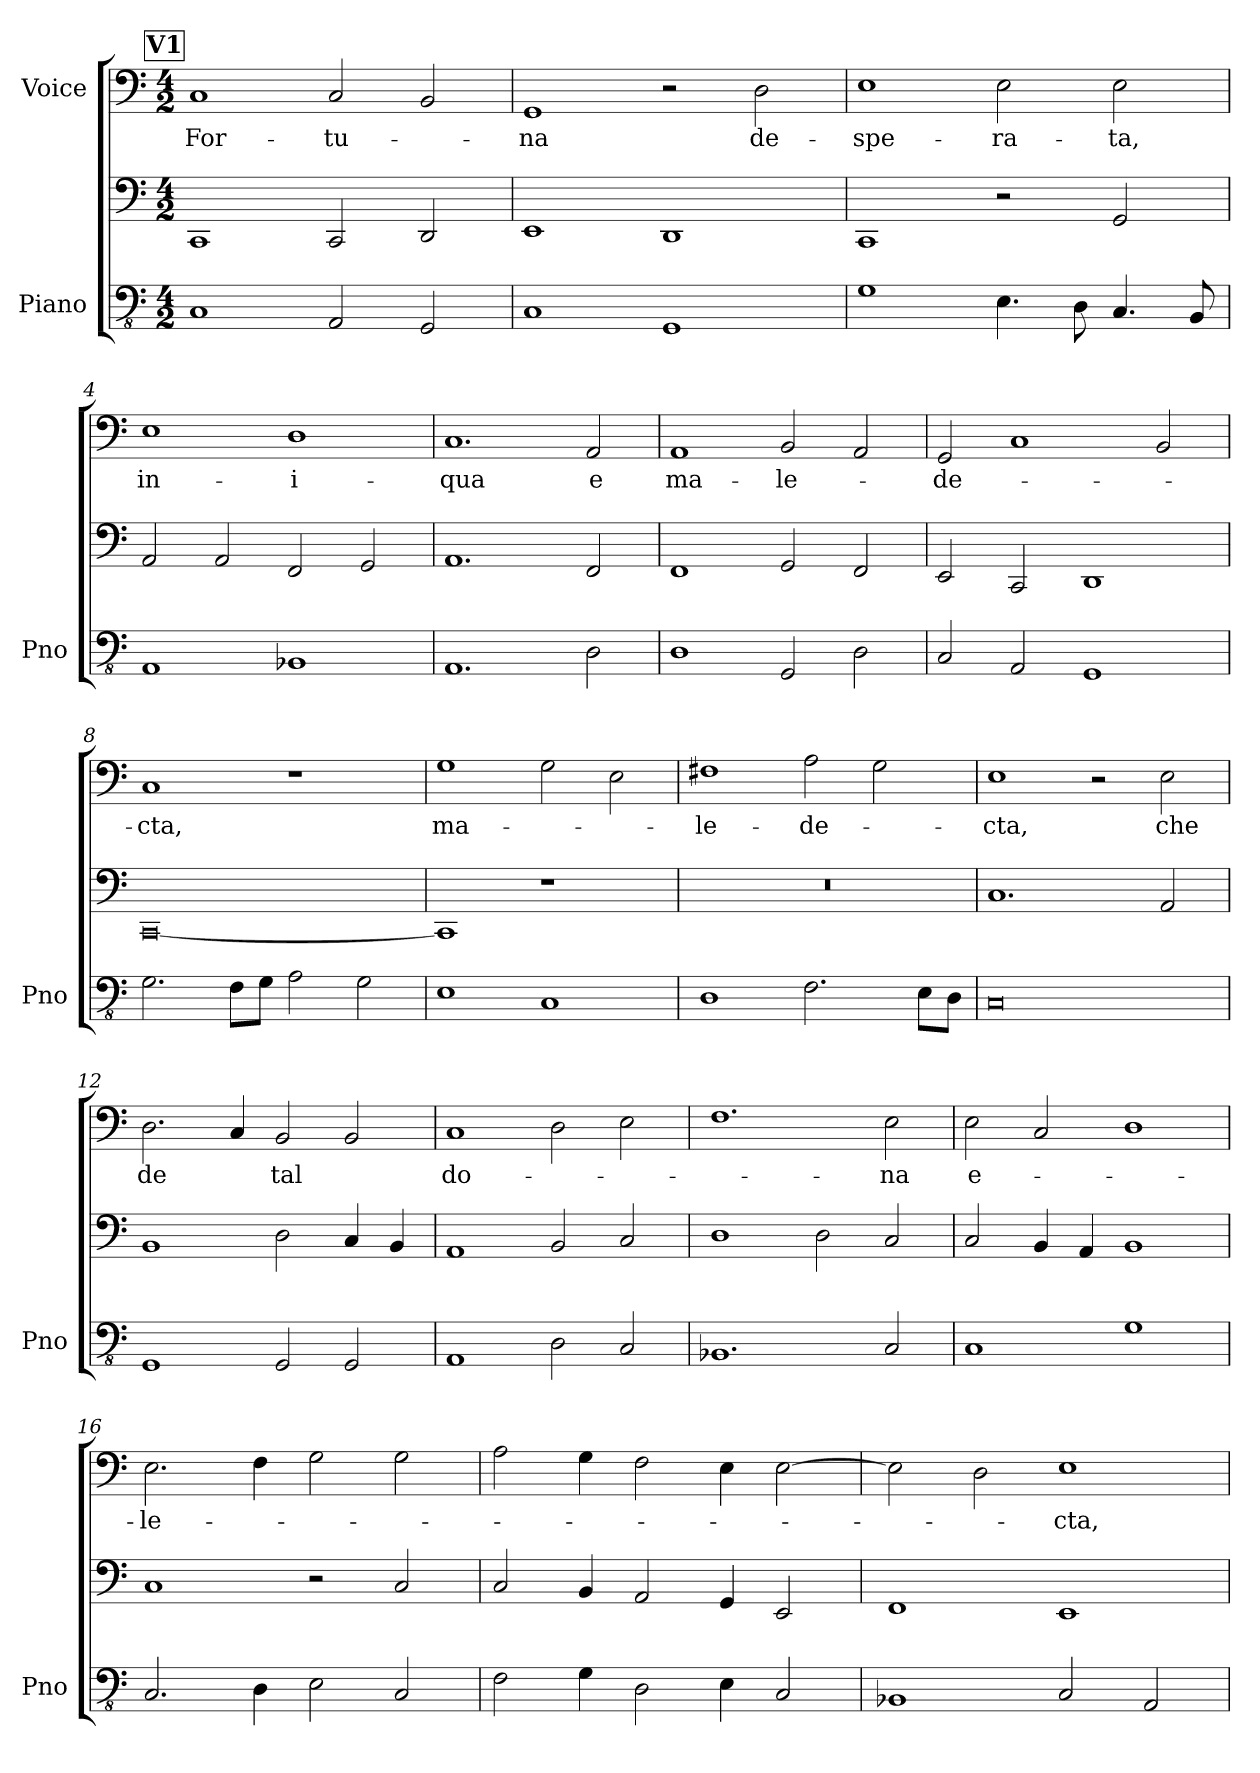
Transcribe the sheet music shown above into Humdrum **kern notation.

**kern	**kern	**kern	**text
*part2	*part2	*part1	*part1
*staff3	*staff2	*staff1	*staff1
*I"Piano	*	*I"Voice	*
*I'Pno	*	*	*
*clefFv4	*clefF4	*clefF4	*
*k[]	*k[]	*k[]	*
*M4/2	*M4/2	*M4/2	*
!!LO:REH:place=s1:a:B:cj:fs=14:t=V1
=1	=1	=1	=1
!	!	!	!LO:LY:b
1CC	1CC	1C	For-
!	!	!	!LO:LY:b
2AAA/	2CC/	2C/	-tu-
2GGG/	2DD/	2BB/	.
=2	=2	=2	=2
!	!	!	!LO:LY:b
1CC	1EE	1GG	-na
1GGG	1DD	2r	.
!	!	!	!LO:LY:b
.	.	2D\	de-
=3	=3	=3	=3
!	!	!	!LO:LY:b
1GG	1CC	1E	-spe-
!	!	!	!LO:LY:b
4.EE\	2r	2E\	-ra-
8DD\	.	.	.
!	!	!	!LO:LY:b
4.CC/	2GG/	2E\	-ta,
8BBB/	.	.	.
=4	=4	=4	=4
!	!	!	!LO:LY:b
1AAA	2AA/	1E	in-
.	2AA/	.	.
!	!	!	!LO:LY:b
1BBB-X	2FF/	1D	-i-
.	2GG/	.	.
!!LO:LB:g=z
=5	=5	=5	=5
!	!	!	!LO:LY:b
1.AAA	1.AA	1.C	-qua
!	!	!	!LO:LY:b
2DD\	2FF/	2AA/	e
=6	=6	=6	=6
!	!	!	!LO:LY:b
1DD	1FF	1AA	ma-
!	!	!	!LO:LY:b
2GGG/	2GG/	2BB/	-le-
2DD\	2FF/	2AA/	.
=7	=7	=7	=7
!	!	!	!LO:LY:b
2CC/	2EE/	2GG/	-de-
2AAA/	2CC/	1C	.
1GGG	1DD	.	.
.	.	2BB/	.
=8	=8	=8	=8
!	!	!	!LO:LY:b
2.GG\	[0CC	1C	-cta,
8FF\L	.	.	.
8GG\J	.	.	.
2AA\	.	1r	.
2GG\	.	.	.
=9	=9	=9	=9
!	!	!	!LO:LY:b
1EE	1CC]	1G	ma-
1CC	1r	2G\	.
.	.	2E\	.
!!LO:LB:g=z
=10	=10	=10	=10
!	!	!	!LO:LY:b
1DD	0r	1F#X	-le-
!	!	!	!LO:LY:b
2.FF\	.	2A\	-de-
.	.	2G\	.
8EE\L	.	.	.
8DD\J	.	.	.
=11	=11	=11	=11
!	!	!	!LO:LY:b
0CC	1.C	1E	-cta,
.	.	2r	.
!	!	!	!LO:LY:b
.	2AA/	2E\	che
=12	=12	=12	=12
!	!	!	!LO:LY:b
1GGG	1BB	2.D\	-de
.	.	4C/	.
!	!	!	!LO:LY:b
2GGG/	2D\	2BB/	tal
2GGG/	4C/	2BB/	.
.	4BB/	.	.
=13	=13	=13	=13
!	!	!	!LO:LY:b
1AAA	1AA	1C	do-
2DD\	2BB/	2D\	.
2CC/	2C/	2E\	.
!!LO:PB:g=z
=14	=14	=14	=14
1.BBB-X	1D	1.F	.
.	2D\	.	.
!	!	!	!LO:LY:b
2CC/	2C/	2E\	-na
=15	=15	=15	=15
!	!	!	!LO:LY:b
1CC	2C/	2E\	e-
.	4BB/	2C/	.
.	4AA/	.	.
1GG	1BB	1D	.
=16	=16	=16	=16
!	!	!	!LO:LY:b
2.CC/	1C	2.E\	-le-
4DD\	.	4F\	.
2EE\	2r	2G\	.
2CC/	2C/	2G\	.
=17	=17	=17	=17
2FF\	2C/	2A\	.
4GG\	4BB/	4G\	.
2DD\	2AA/	2F\	.
4EE\	4GG/	4E\	.
2CC/	2EE/	[2E\	.
!!LO:LB:g=z
=18	=18	=18	=18
1BBB-X	1FF	2E\]	.
.	.	2D\	.
!	!	!	!LO:LY:b
2CC/	1EE	1E	-cta,
2AAA/	.	.	.
=	=	=	=
*-	*-	*-	*-
